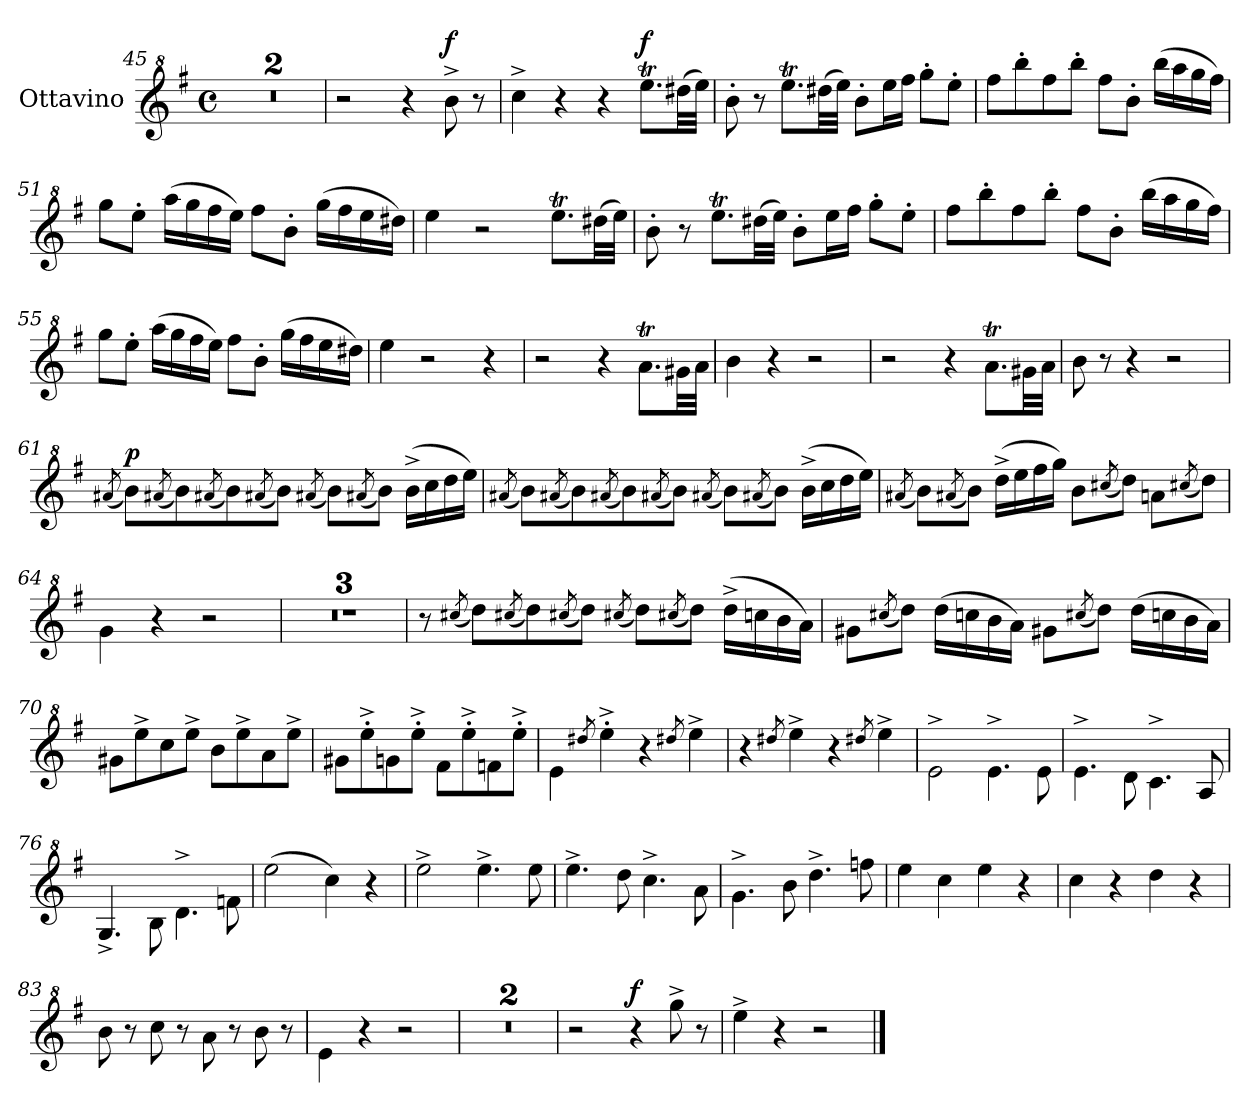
**kern	**dynam
*part1	*part1
*staff1	*staff1
*I"Ottavino	*
*I'Ott.	*
!!LO:PB:g=z
*clefG^2	*
*ITrd-7c-12	*
*k[f#]	*
*M4/4	*
*met(c)	*
=45	=45
1r	.
=46	=46
1r	.
=47	=47
2r	.
4r	.
!	!LO:DY:a
8bbb^\	f
8r	.
=48	=48
4cccc^\	.
4r	.
4r	.
!	!LO:DY:a
8.eeeeT\L	f
(32dddd#X\LL	.
32eeee\JJJ)	.
=49	=49
8bbb'\	.
8r	.
8.eeeeT\L	.
(32dddd#X\LL	.
32eeee\JJJ)	.
8bbb'\L	.
16eeee\L	.
16ffff#\JJ	.
8gggg'\L	.
8eeee'\J	.
!!LO:PB:g=z
=50	=50
8ffff#\L	.
8bbbb'\	.
8ffff#\	.
8bbbb'\J	.
8ffff#\L	.
8bbb'\J	.
(16bbbb\LL	.
16aaaa\	.
16gggg\	.
16ffff#\JJ)	.
=51	=51
8gggg\L	.
8eeee'\J	.
(16aaaa\LL	.
16gggg\	.
16ffff#\	.
16eeee\JJ)	.
8ffff#\L	.
8bbb'\J	.
(16gggg\LL	.
16ffff#\	.
16eeee\	.
16dddd#X\JJ)	.
=52	=52
4eeee\	.
2r	.
8.eeeeT\L	.
(32dddd#X\LL	.
32eeee\JJJ)	.
=53	=53
8bbb'\	.
8r	.
8.eeeeT\L	.
(32dddd#X\LL	.
32eeee\JJJ)	.
8bbb'\L	.
16eeee\L	.
16ffff#\JJ	.
8gggg'\L	.
8eeee'\J	.
!!LO:PB:g=z
=54	=54
8ffff#\L	.
8bbbb'\	.
8ffff#\	.
8bbbb'\J	.
8ffff#\L	.
8bbb'\J	.
(16bbbb\LL	.
16aaaa\	.
16gggg\	.
16ffff#\JJ)	.
=55	=55
8gggg\L	.
8eeee'\J	.
(16aaaa\LL	.
16gggg\	.
16ffff#\	.
16eeee\JJ)	.
8ffff#\L	.
8bbb'\J	.
(16gggg\LL	.
16ffff#\	.
16eeee\	.
16dddd#X\JJ)	.
=56	=56
4eeee\	.
2r	.
4r	.
=57	=57
2r	.
4r	.
8.aaaT\L	.
32ggg#X\LL	.
32aaa\JJJ	.
!!LO:PB:g=z
=58	=58
4bbb\	.
4r	.
2r	.
=59	=59
2r	.
4r	.
8.aaaT\L	.
32ggg#X\LL	.
32aaa\JJJ	.
=60	=60
8bbb\	.
8r	.
4r	.
2r	.
=61	=61
(8qaaa#X/	.
!	!LO:DY:a
8bbb\L)	p
(8qaaa#X/	.
8bbb\)	.
(8qaaa#X/	.
8bbb\)	.
(8qaaa#X/	.
8bbb\J)	.
(8qaaa#X/	.
8bbb\L)	.
(8qaaa#X/	.
8bbb\J)	.
(16bbb^\LL	.
16cccc\	.
16dddd\	.
16eeee\JJ)	.
!!LO:PB:g=z
=62	=62
(8qaaa#X/	.
8bbb\L)	.
(8qaaa#X/	.
8bbb\)	.
(8qaaa#X/	.
8bbb\)	.
(8qaaa#X/	.
8bbb\J)	.
(8qaaa#X/	.
8bbb\L)	.
(8qaaa#X/	.
8bbb\J)	.
(16bbb^\LL	.
16cccc\	.
16dddd\	.
16eeee\JJ)	.
=63	=63
(8qaaa#X/	.
8bbb\L)	.
(8qaaa#X/	.
8bbb\J)	.
(16dddd^\LL	.
16eeee\	.
16ffff#\	.
16gggg\JJ)	.
8bbb\L	.
(8qcccc#X/	.
8dddd\J)	.
8aaan\L	.
(8qcccc#X/	.
8dddd\J)	.
=64	=64
4ggg\	.
4r	.
2r	.
=65	=65
1r	.
=66	=66
1r	.
!!LO:PB:g=z
=67	=67
1r	.
=68	=68
8r	.
(8qcccc#X/	.
8dddd\L)	.
(8qcccc#X/	.
8dddd\)	.
(8qcccc#X/	.
8dddd\J)	.
(8qcccc#X/	.
8dddd\L)	.
(8qcccc#X/	.
8dddd\J)	.
(16dddd^\LL	.
16ccccn\	.
16bbb\	.
16aaa\JJ)	.
=69	=69
8ggg#X\L	.
(8qcccc#X/	.
8dddd\J)	.
(16dddd\LL	.
16ccccn\	.
16bbb\	.
16aaa\JJ)	.
8ggg#X\L	.
(8qcccc#X/	.
8dddd\J)	.
(16dddd\LL	.
16ccccn\	.
16bbb\	.
16aaa\JJ)	.
=70	=70
8ggg#X\L	.
8eeee^\	.
8cccc\	.
8eeee^\J	.
8bbb\L	.
8eeee^\	.
8aaa\	.
8eeee^\J	.
!!LO:PB:g=z
=71	=71
8ggg#X\L	.
8eeee'^\	.
8gggn\	.
8eeee'^\J	.
8fff#\L	.
8eeee'^\	.
8fffn\	.
8eeee'^\J	.
=72	=72
4eee\	.
8qdddd#X/	.
4eeee'^\	.
4r	.
8qdddd#X/	.
4eeee^\	.
=73	=73
4r	.
8qdddd#X/	.
4eeee^\	.
4r	.
8qdddd#X/	.
4eeee^\	.
=74	=74
2eee^\	.
4.eee^\	.
8eee\	.
=75	=75
4.eee^\	.
8ddd\	.
4.ccc^\	.
8aa/	.
=76	=76
4.gg^/	.
8bb\	.
4.ddd^\	.
8fffn\	.
!!LO:PB:g=z
=77	=77
(2eeee\	.
4cccc\)	.
4r	.
=78	=78
2eeee^\	.
4.eeee^\	.
8eeee\	.
=79	=79
4.eeee^\	.
8dddd\	.
4.cccc^\	.
8aaa\	.
=80	=80
4.ggg^\	.
8bbb\	.
4.dddd^\	.
8ffffn\	.
=81	=81
4eeee\	.
4cccc\	.
4eeee\	.
4r	.
=82	=82
4cccc\	.
4r	.
4dddd\	.
4r	.
!!LO:PB:g=z
=83	=83
8bbb\	.
8r	.
8cccc\	.
8r	.
8aaa\	.
8r	.
8bbb\	.
8r	.
=84	=84
4eee\	.
4r	.
2r	.
=85	=85
1r	.
=86	=86
1r	.
=87	=87
2r	.
!	!LO:DY:a
4r	f
8gggg^\	.
8r	.
=88	=88
4eeee^\	.
4r	.
2r	.
==	==
*-	*-
